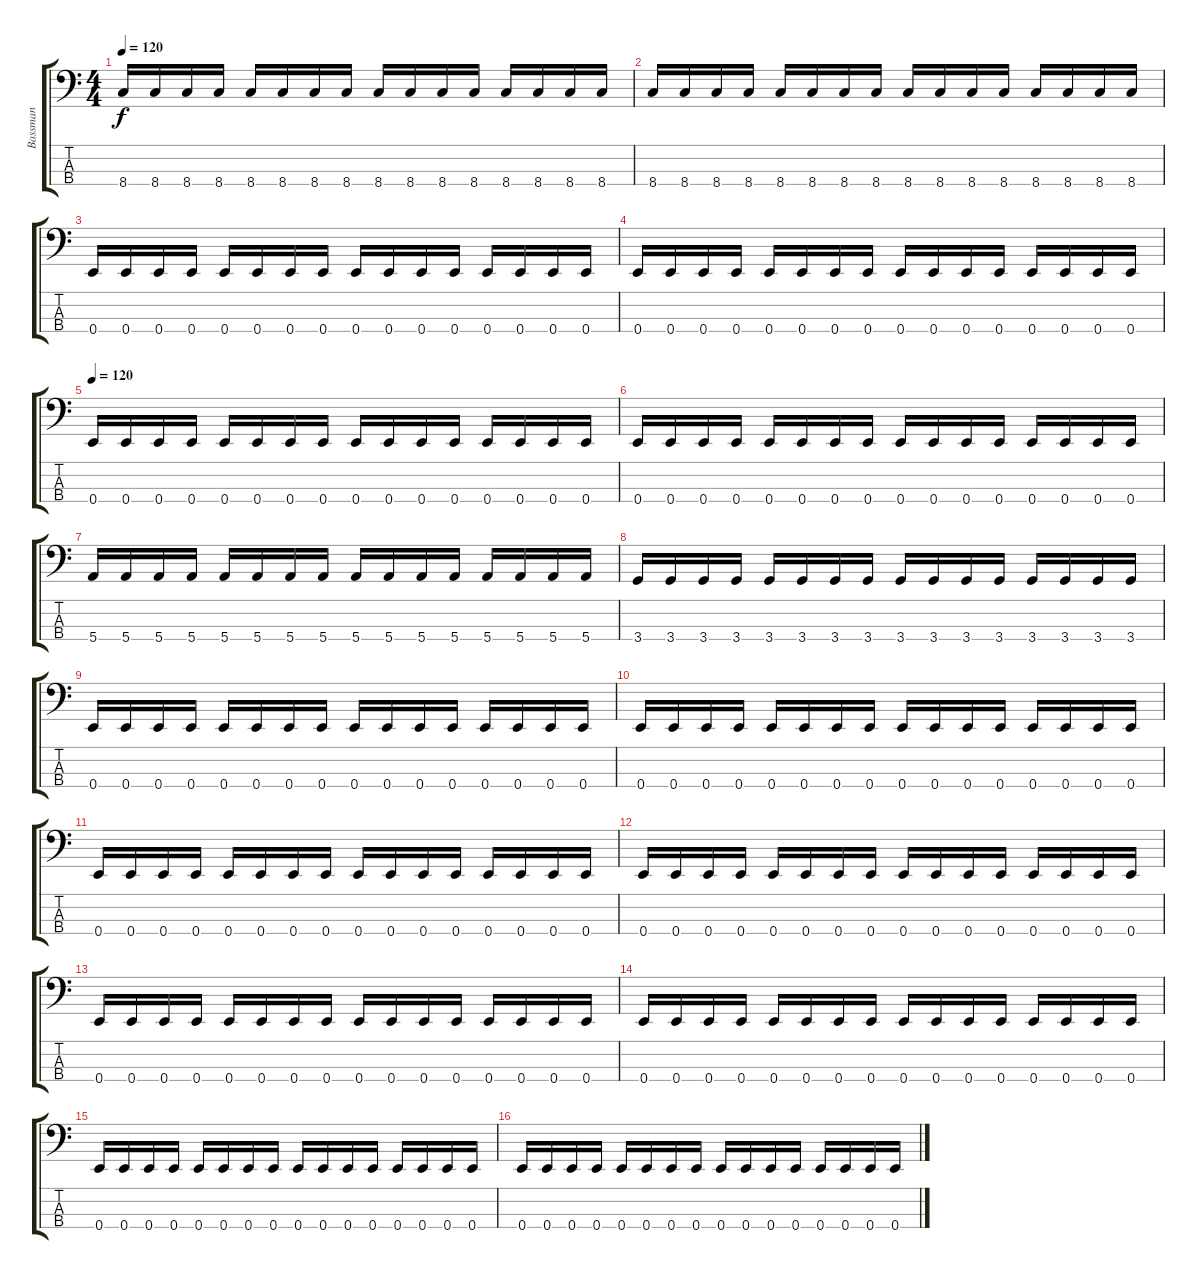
\track ("Bassman" "Bassman") {instrument electricbasspick}
\staff {score tabs}
\tuning (G2 D2 A1 E1) {hide}
\ts (4 4)
\tempo 120
\clef f4
\ks c
8.4.16{dy f} 8.4.16 8.4.16 8.4.16 8.4.16 8.4.16 8.4.16 8.4.16 8.4.16 8.4.16 8.4.16 8.4.16 8.4.16 8.4.16 8.4.16 8.4.16 |
8.4.16 8.4.16 8.4.16 8.4.16 8.4.16 8.4.16 8.4.16 8.4.16 8.4.16 8.4.16 8.4.16 8.4.16 8.4.16 8.4.16 8.4.16 8.4.16 |
0.4.16 0.4.16 0.4.16 0.4.16 0.4.16 0.4.16 0.4.16 0.4.16 0.4.16 0.4.16 0.4.16 0.4.16 0.4.16 0.4.16 0.4.16 0.4.16 |
0.4.16 0.4.16 0.4.16 0.4.16 0.4.16 0.4.16 0.4.16 0.4.16 0.4.16 0.4.16 0.4.16 0.4.16 0.4.16 0.4.16 0.4.16 0.4.16 |
\tempo 120
0.4.16 0.4.16 0.4.16 0.4.16 0.4.16 0.4.16 0.4.16 0.4.16 0.4.16 0.4.16 0.4.16 0.4.16 0.4.16 0.4.16 0.4.16 0.4.16 |
0.4.16 0.4.16 0.4.16 0.4.16 0.4.16 0.4.16 0.4.16 0.4.16 0.4.16 0.4.16 0.4.16 0.4.16 0.4.16 0.4.16 0.4.16 0.4.16 |
5.4.16 5.4.16 5.4.16 5.4.16 5.4.16 5.4.16 5.4.16 5.4.16 5.4.16 5.4.16 5.4.16 5.4.16 5.4.16 5.4.16 5.4.16 5.4.16 |
3.4.16 3.4.16 3.4.16 3.4.16 3.4.16 3.4.16 3.4.16 3.4.16 3.4.16 3.4.16 3.4.16 3.4.16 3.4.16 3.4.16 3.4.16 3.4.16 |
0.4.16 0.4.16 0.4.16 0.4.16 0.4.16 0.4.16 0.4.16 0.4.16 0.4.16 0.4.16 0.4.16 0.4.16 0.4.16 0.4.16 0.4.16 0.4.16 |
0.4.16 0.4.16 0.4.16 0.4.16 0.4.16 0.4.16 0.4.16 0.4.16 0.4.16 0.4.16 0.4.16 0.4.16 0.4.16 0.4.16 0.4.16 0.4.16 |
0.4.16 0.4.16 0.4.16 0.4.16 0.4.16 0.4.16 0.4.16 0.4.16 0.4.16 0.4.16 0.4.16 0.4.16 0.4.16 0.4.16 0.4.16 0.4.16 |
0.4.16 0.4.16 0.4.16 0.4.16 0.4.16 0.4.16 0.4.16 0.4.16 0.4.16 0.4.16 0.4.16 0.4.16 0.4.16 0.4.16 0.4.16 0.4.16 |
0.4.16 0.4.16 0.4.16 0.4.16 0.4.16 0.4.16 0.4.16 0.4.16 0.4.16 0.4.16 0.4.16 0.4.16 0.4.16 0.4.16 0.4.16 0.4.16 |
0.4.16 0.4.16 0.4.16 0.4.16 0.4.16 0.4.16 0.4.16 0.4.16 0.4.16 0.4.16 0.4.16 0.4.16 0.4.16 0.4.16 0.4.16 0.4.16 |
0.4.16 0.4.16 0.4.16 0.4.16 0.4.16 0.4.16 0.4.16 0.4.16 0.4.16 0.4.16 0.4.16 0.4.16 0.4.16 0.4.16 0.4.16 0.4.16 |
0.4.16 0.4.16 0.4.16 0.4.16 0.4.16 0.4.16 0.4.16 0.4.16 0.4.16 0.4.16 0.4.16 0.4.16 0.4.16 0.4.16 0.4.16 0.4.16
